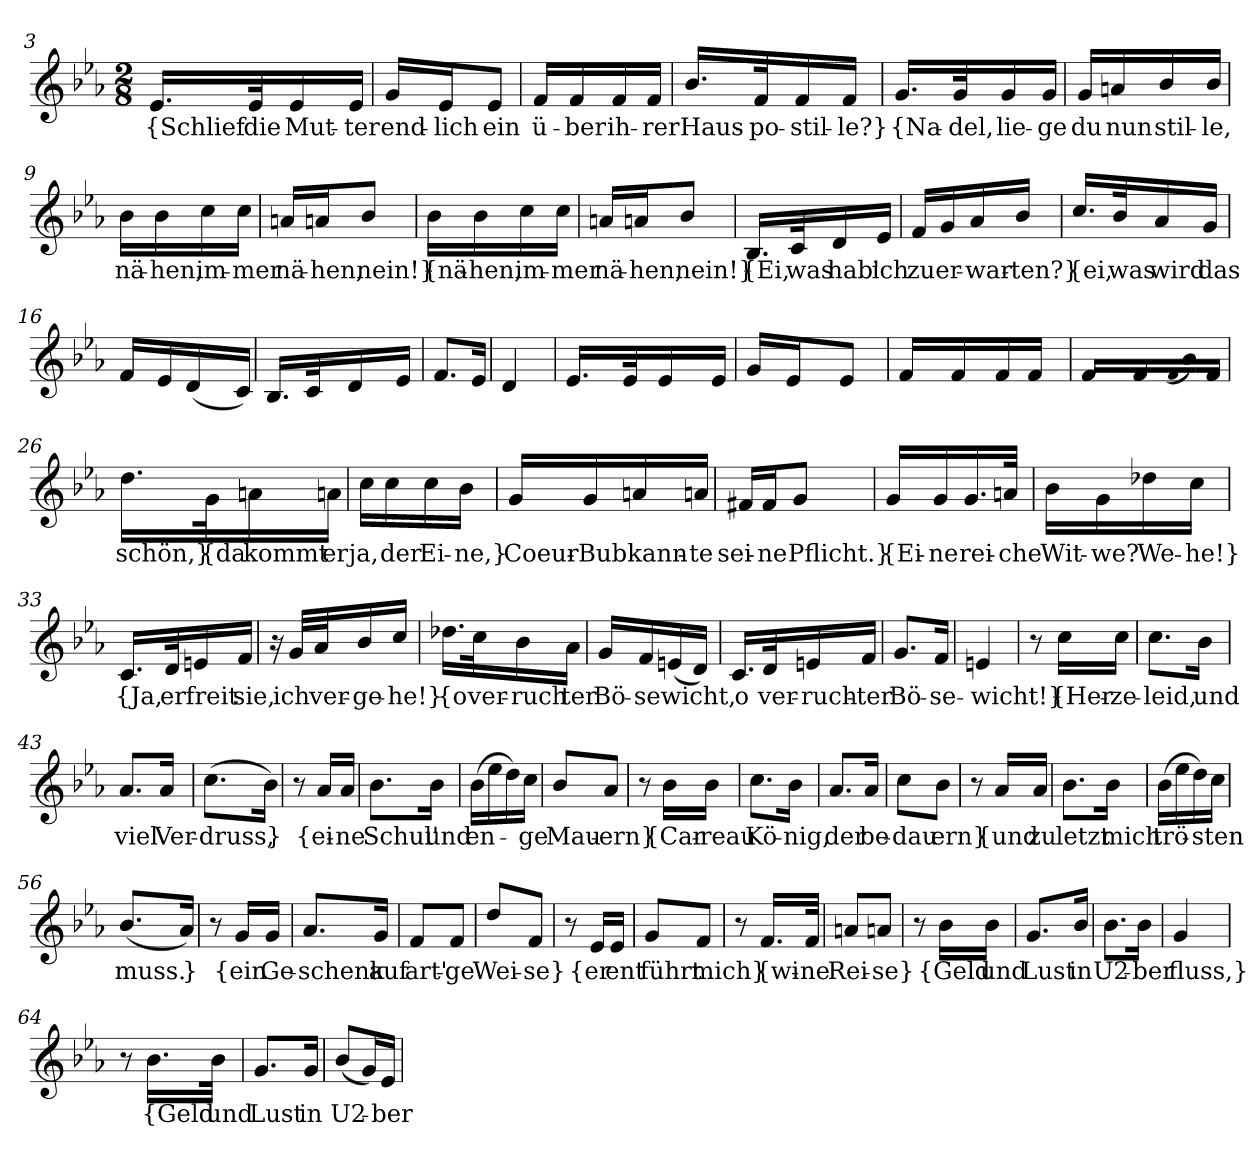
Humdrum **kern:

**kern	**text
*part1	*part1
*staff1	*staff1
*clefG2	*
*k[b-e-a-]	*
*M2/8	*
=3	=3
16.e-/LL	{Schlief
32e-/K	die
16e-/	Mut-
16e-/JJ	-ter
=4	=4
16g/LL	end-
16e-/J	-lich
8e-/J	ein
=5	=5
16f/LL	ü-
16f/	-ber
16f/	ih-
16f/JJ	-rer
=6	=6
16.b-/LL	Haus-
32f/K	-po-
16f/	-stil-
16f/JJ	-le?}
=7	=7
16.g/LL	{Na-
32g/K	-del,
16g/	lie-
16g/JJ	-ge
=8	=8
16g/LL	du
16an/	nun
16b-/	stil-
16b-/JJ	-le,
=9	=9
16b-\LL	nä-
16b-\	-hen,
16cc\	im-
16cc\JJ	-mer
=10	=10
16an/LL	nä-
16an/J	-hen,
8b-/J	nein!}
=11	=11
16b-\LL	{nä-
16b-\	-hen,
16cc\	im-
16cc\JJ	-mer
=12	=12
16an/LL	nä-
16an/J	-hen,
8b-/J	nein!}
=13	=13
16.B-/LL	{Ei,
32c/K	was
16d/	hab'
16e-/JJ	ich
=14	=14
16f/LL	zu
16g/	er-
16a-/	-war-
16b-/JJ	-ten?}
=15	=15
16.cc/LL	{ei,
32b-/K	was
16a-/	wird
16g/JJ	das
=16	=16
16f/LL	En-
16e-/	-de
(16d/	sein,
16c/JJ)	}
=17	=17
16.B-/LL	{ei,
32c/K	was
16d/	wird
16e-/JJ	das
=18	=18
8.f/L	En-
16e-/Jk	-de
=19	=19
4d	sein?}
=22	=22
16.e-/LL	{Trü-
32e-/K	-get
16e-/	mich
16e-/JJ	die
=23	=23
16g/LL	Ah-
16e-/J	-nung
8e-/J	nicht,
=24	=24
16f/LL	zeigt
16f/	sich
16f/	Ei-
16f/JJ	-ner,}
=25	=25
16f/LL	{den
16f/	ich
(qf	mei-
16b-/)	.
16f/JJ	-ne,
=26	=26
16.dd\LL	schön,}
32g\K	{da
16an\	kommt
16an\JJ	er
=27	=27
16cc\LL	ja,
16cc\	der
16cc\	Ei-
16b-\JJ	-ne,}
=28	=28
16g/LL	Coeur-
16g/	-Bub
16an/	kann-
16an/JJ	-te
=29	=29
16f#X/LL	sei-
16f#/J	-ne
8g/J	Pflicht.}
=30	=30
16g/LL	{Ei-
16g/	-ne
16.g/	rei-
32an/JJk	-che
=31	=31
16b-\LL	Wit-
16g\	-we?
16dd-X\	We-
16cc\JJ	-he!}
=33	=33
16.c/LL	{Ja,
32d/K	er
16en/	freit
16f/JJ	sie,
=34	=34
16r	.
32g/LLL	ich
32a-/J	ver-
16b-/	-ge-
16cc/JJ	-he!}
=35	=35
16.dd-X\LL	{o
32cc\K	ver-
16b-\	-ruch
16a-\JJ	-ter
=36	=36
16g/LL	Bö-
16f/	-se
(16en/	wicht,
16d/JJ)	.
=37	=37
16.c/LL	o
32d/K	ver-
16en/	-ruch-
16f/JJ	-ter
=38	=38
8.g/L	Bö-
16f/Jk	-se-
=39	=39
4en	-wicht!}
=41	=41
8r	.
16cc\LL	{Her-
16cc\JJ	-ze-
=42	=42
8.cc\L	-leid,
16b-\Jk	und
=43	=43
8.a-/L	viel
16a-/Jk	Ver-
=44	=44
(8.cc\L	-druss,
16b-\Jk)	}
=45	=45
8r	.
16a-/LL	{ei-
16a-/JJ	-ne
=46	=46
8.b-\L	Schul'
16b-\Jk	und
=47	=47
(16b-\LL	en-
16ee-\	.
16dd\)	.
16cc\JJ	-ge
=48	=48
8b-/L	Mau-
8a-/J	-ern}
=49	=49
8r	.
16b-\LL	{Car-
16b-\JJ	-reau
=50	=50
8.cc\L	Kö-
16b-\Jk	-nig,
=51	=51
8.a-/L	der
16a-/Jk	be-
=52	=52
8cc\L	-dau
8b-\J	-ern}
=53	=53
8r	.
16a-/LL	{und
16a-/JJ	zu
=54	=54
8.b-\L	-letzt
16b-\Jk	mich
=55	=55
(16b-\LL	trö-
16ee-\	.
16dd\)	.
16cc\JJ	-sten
=56	=56
(8.b-/L	muss.
16a-/Jk)	}
=57	=57
8r	.
16g/LL	{ein
16g/JJ	Ge-
=58	=58
8.a-/L	-schenk
16g/Jk	auf
=59	=59
8f/L	art'-
8f/J	-ge
=60	=60
8dd/L	Wei-
8f/J	-se}
=61	=61
8r	.
16e-/LL	{er
16e-/JJ	ent
=62	=62
8g/L	-führt
8f/J	mich}
=63	=63
8r	.
16.f/LL	{wi-
32f/JJk	-ne
=64	=64
8an/L	Rei-
8an/J	-se}
=65	=65
8r	.
16b-\LL	{Geld
16b-\JJ	und
=66	=66
8.g/L	Lust
16b-/Jk	in
=67	=67
8.b-\L	U2-
16b-\Jk	-ber
=68	=68
4g	-fluss,}
=64	=64
8r	.
16.b-\LL	{Geld
32b-\JJk	und
=70	=70
8.g/L	Lust
16g/Jk	in
=71	=71
(8b-/L	U2-
16g/L)	.
16e-/JJ	-ber-
=	=
*-	*-
